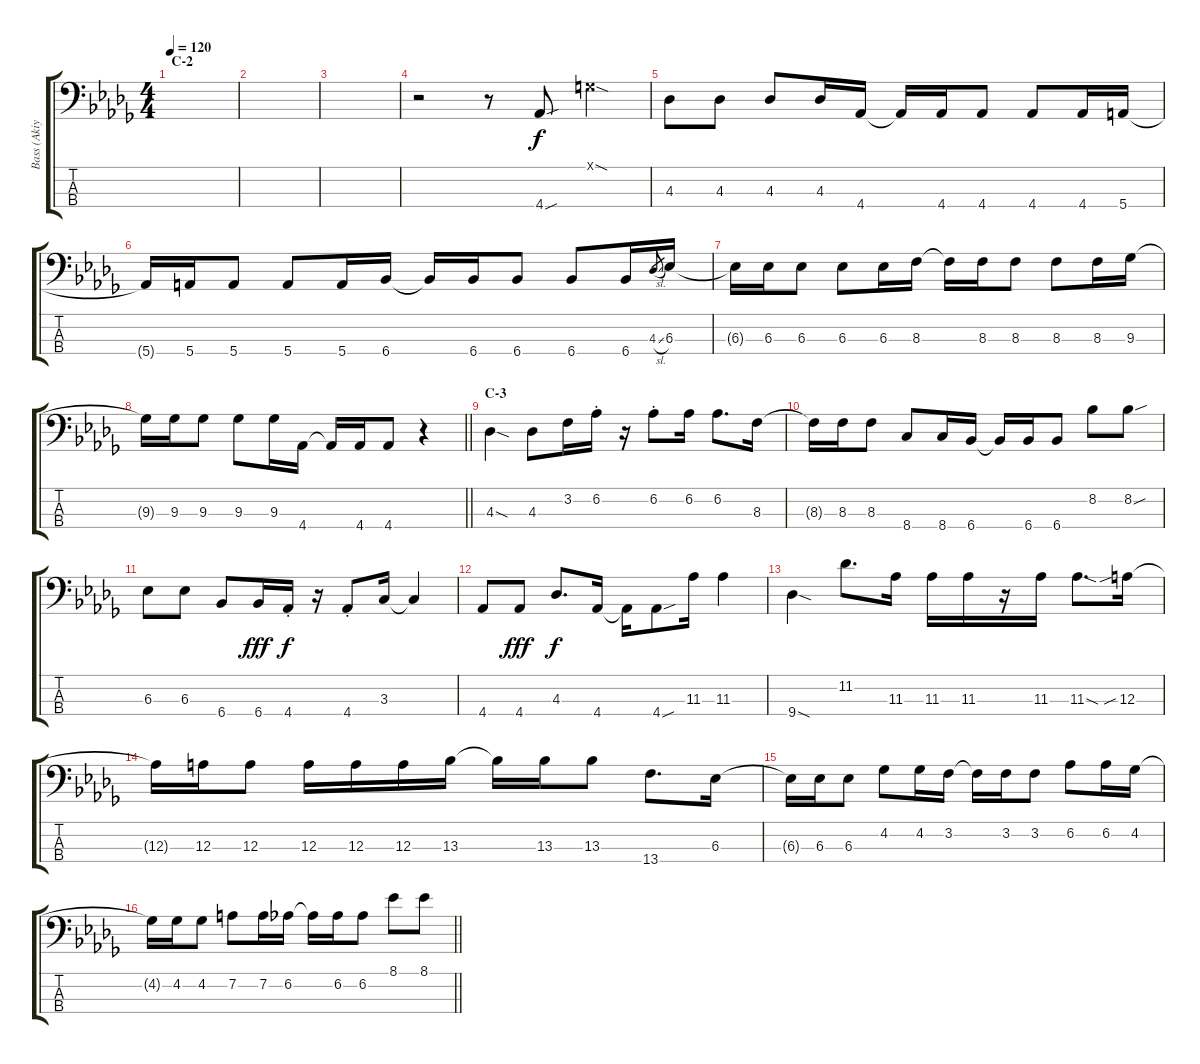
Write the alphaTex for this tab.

\track ("Bass (Akiyama Mio)" "Bass (Akiy") {instrument electricbassfinger}
\staff {score tabs}
\tuning (G2 D2 A1 E1) {hide}
\ts (4 4)
\section ("" "C-2")
\tempo 120
\clef f4
\ks db
|
|
|
r.2 r.8 4.4{sou}.8 0.1{sod x}.4 |
4.3.8 4.3.8 4.3.8 4.3.16 4.4.16 4.4{t}.16 4.4.16 4.4.8 4.4.8 4.4.16 5.4.16 |
5.4{t}.16 5.4.16 5.4.8 5.4.8 5.4.16 6.4.16 6.4{t}.16 6.4.16 6.4.8 6.4.8 6.4.16 4.3{sl}.8{gr} 6.3.16 |
6.3{t}.16 6.3.16 6.3.8 6.3.8 6.3.16 8.3.16 8.3{t}.16 8.3.16 8.3.8 8.3.8 8.3.16 9.3.16 |
\barLineRight lightlight
9.3{t}.16 9.3.16 9.3.8 9.3.8 9.3.16 4.4.16 4.4{t}.16 4.4.16 4.4.8 r.4 |
\section ("" "C-3")
4.3{sod}.4 4.3.8 3.2.16 6.2{st}.16 r.16 6.2{st}.8 6.2.16 6.2.8{d} 8.3.16 |
8.3{t}.16 8.3.16 8.3.8 8.4.8 8.4.16 6.4.16 6.4{t}.16 6.4.16 6.4.8 8.2.8 8.2{sou}.8 |
6.3.8 6.3.8 6.4.8 6.4.16{dy fff} 4.4{st}.16{dy f} r.16 4.4{st}.8 3.3.16 3.3{t}.4 |
4.4.8 4.4.8{dy fff} 4.3.8{d dy f} 4.4.16 4.4{t}.16 4.4{sou}.8 11.3.16 11.3.4 |
9.4{sod}.4 11.2.8{d} 11.3.16 11.3.16 11.3.16 r.16 11.3.16 11.3{sod}.8{d} 12.3{sib}.16 |
12.3{t}.16 12.3.16 12.3.8 12.3.16 12.3.16 12.3.16 13.3.16 13.3{t}.16 13.3.16 13.3.8 13.4.8{d} 6.3.16 |
6.3{t}.16 6.3.16 6.3.8 4.2.8 4.2.16 3.2.16 3.2{t}.16 3.2.16 3.2.8 6.2.8 6.2.16 4.2.16 |
\barLineRight lightlight
4.2{t}.16 4.2.16 4.2.8 7.2.8 7.2.16 6.2.16 6.2{t}.16 6.2.16 6.2.8 8.1.8 8.1.8
